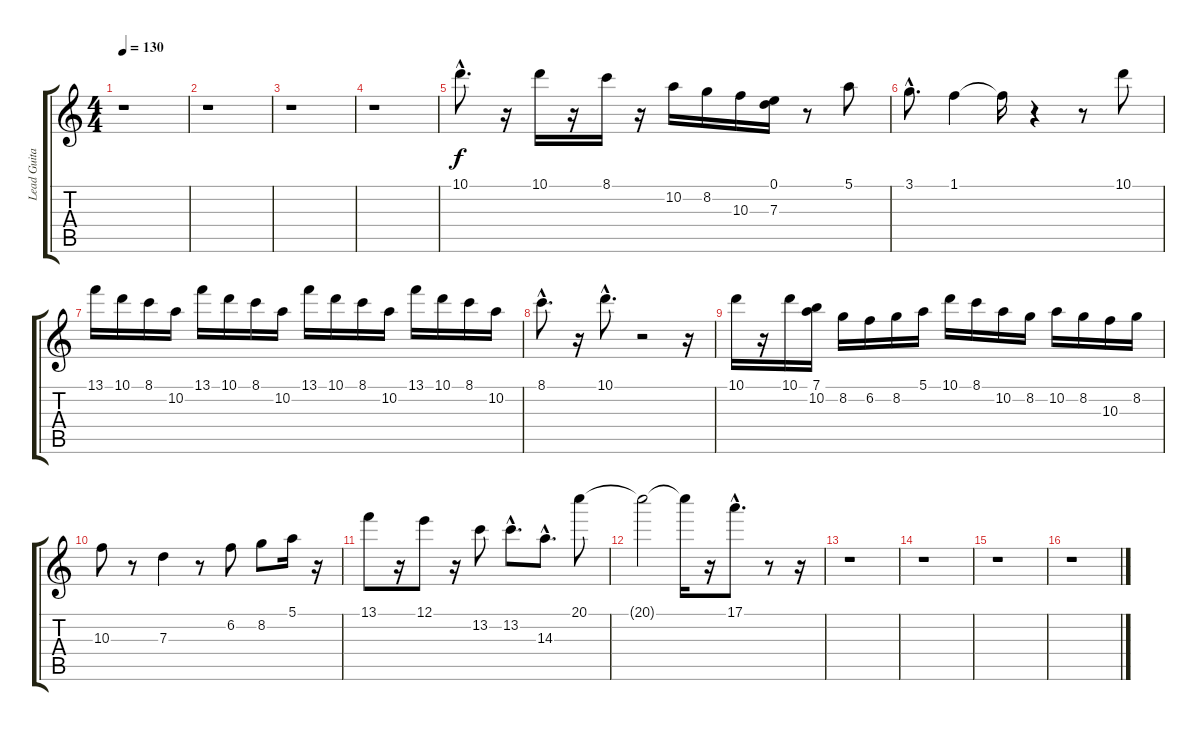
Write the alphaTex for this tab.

\track ("Lead Guitar" "Lead Guita") {instrument overdrivenguitar}
\staff {score tabs}
\tuning (E4 B3 G3 D3 A2 E2) {hide}
\ts (4 4)
\tempo 130
\clef g2
\ks c
r.1{dy f} |
r.1 |
r.1 |
r.1 |
10.1{hac}.8{d} r.16 10.1.16 r.16 8.1.16 r.16 10.2.16 8.2.16 10.3.16 (0.1 7.3).16 r.8 5.1.8 |
3.1{hac}.8{d} 1.1.4 1.1{t}.16 r.4 r.8 10.1.8 |
13.1.16 10.1.16 8.1.16 10.2.16 13.1.16 10.1.16 8.1.16 10.2.16 13.1.16 10.1.16 8.1.16 10.2.16 13.1.16 10.1.16 8.1.16 10.2.16 |
8.1{hac}.8{d} r.16 10.1{hac}.8{d} r.2 r.16 |
10.1.16 r.16 10.1.16 (7.1 10.2).16 8.2.16 6.2.16 8.2.16 5.1.16 10.1.16 8.1.16 10.2.16 8.2.16 10.2.16 8.2.16 10.3.16 8.2.16 |
10.3.8 r.8 7.3.4 r.8 6.2.8 8.2.8 5.1.16 r.16 |
13.1.8 r.16 12.1.8 r.16 13.2.8 13.2{hac}.8{d} 14.3{hac}.8{d} 20.1.8 |
20.1{t}.2 20.1{t}.16 r.16 17.1{hac}.8{d} r.8 r.16 |
r.1 |
r.1 |
r.1 |
r.1
